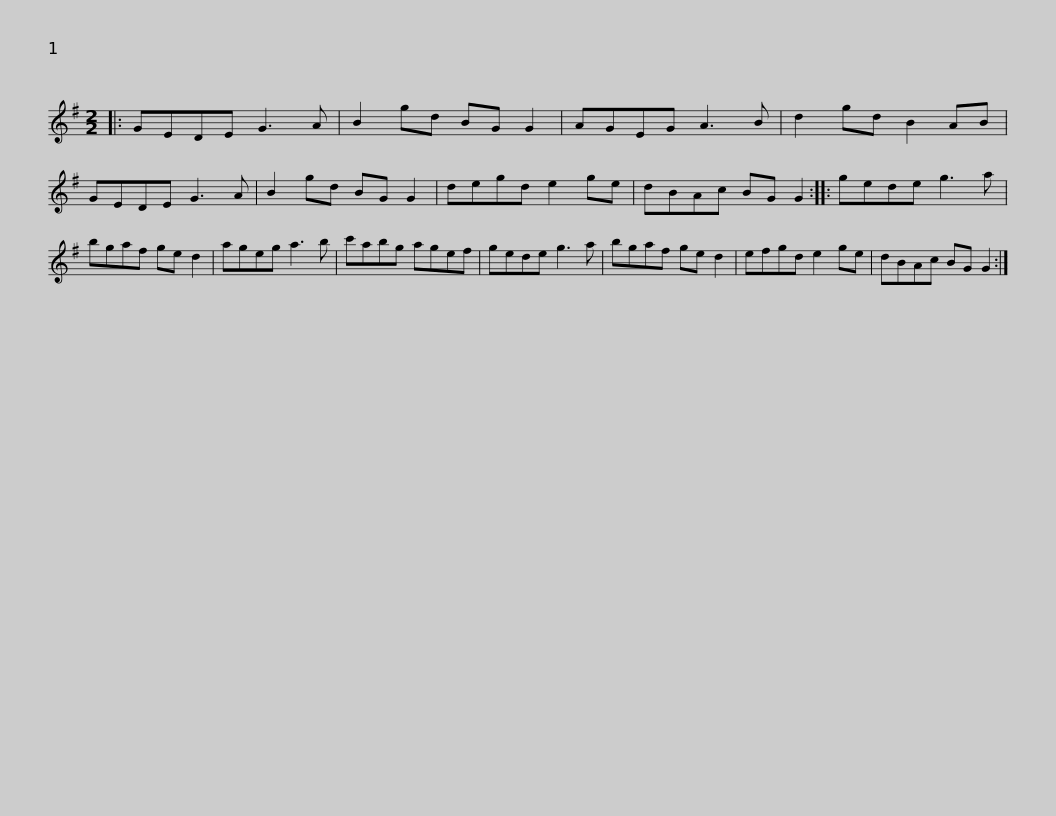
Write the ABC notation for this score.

X:1
L:1/8
M:2/2
I:linebreak $
K:G
V:1 treble
V:1
|: GEDE G3 A | B2 gd BG G2 | AGEG A3 B | d2 gd B2 AB | GEDE G3 A | %5
 B2 gd BG G2 |$ degd e2 ge | dBAc BG G2 :: gede g3 a | bgaf ge d2 | %10
 ageg a3 b | c'abg agef |$ gede g3 a | bgaf ge d2 | efgd e2 ge | %15
 dBAc BG G2 :| %16
